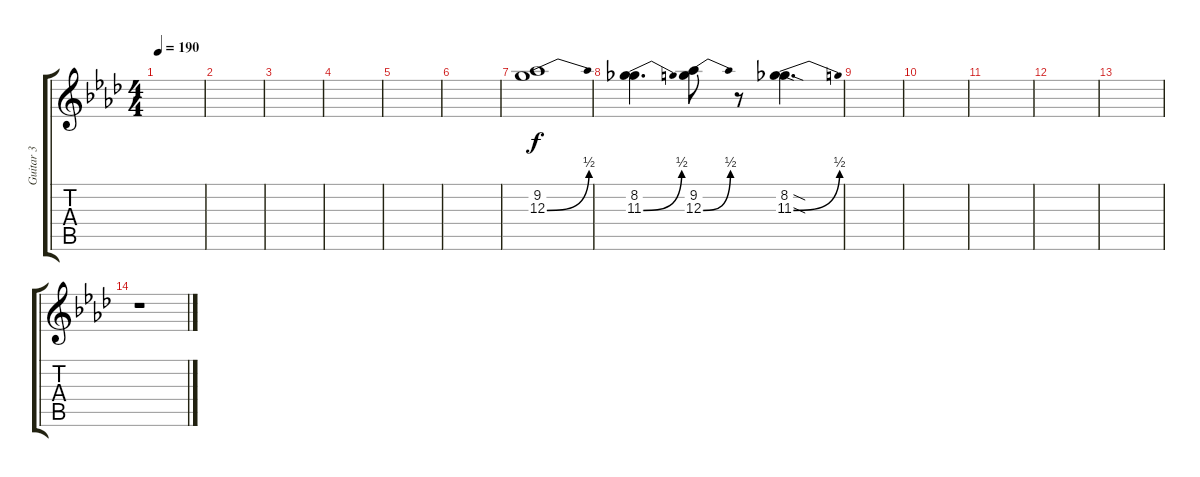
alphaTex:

\track ("Guitar 3" "Guitar 3") {instrument distortionguitar}
\staff {score tabs}
\tuning (E4 B3 G3 D3 A2 E2) {hide}
\ts (4 4)
\tempo 190
\clef g2
\ks ab
|
|
|
|
|
|
(9.2 12.3{be (bend 0 0 60 2)}).1{dy f} |
(8.2 11.3{be (bend 0 0 60 2)}).4{d} (9.2 12.3{be (bend 0 0 60 2)}).8 r.8 (8.2{sod} 11.3{be (bend 0 0 60 2) sod}).4{d} |
|
|
|
|
|
r.1
